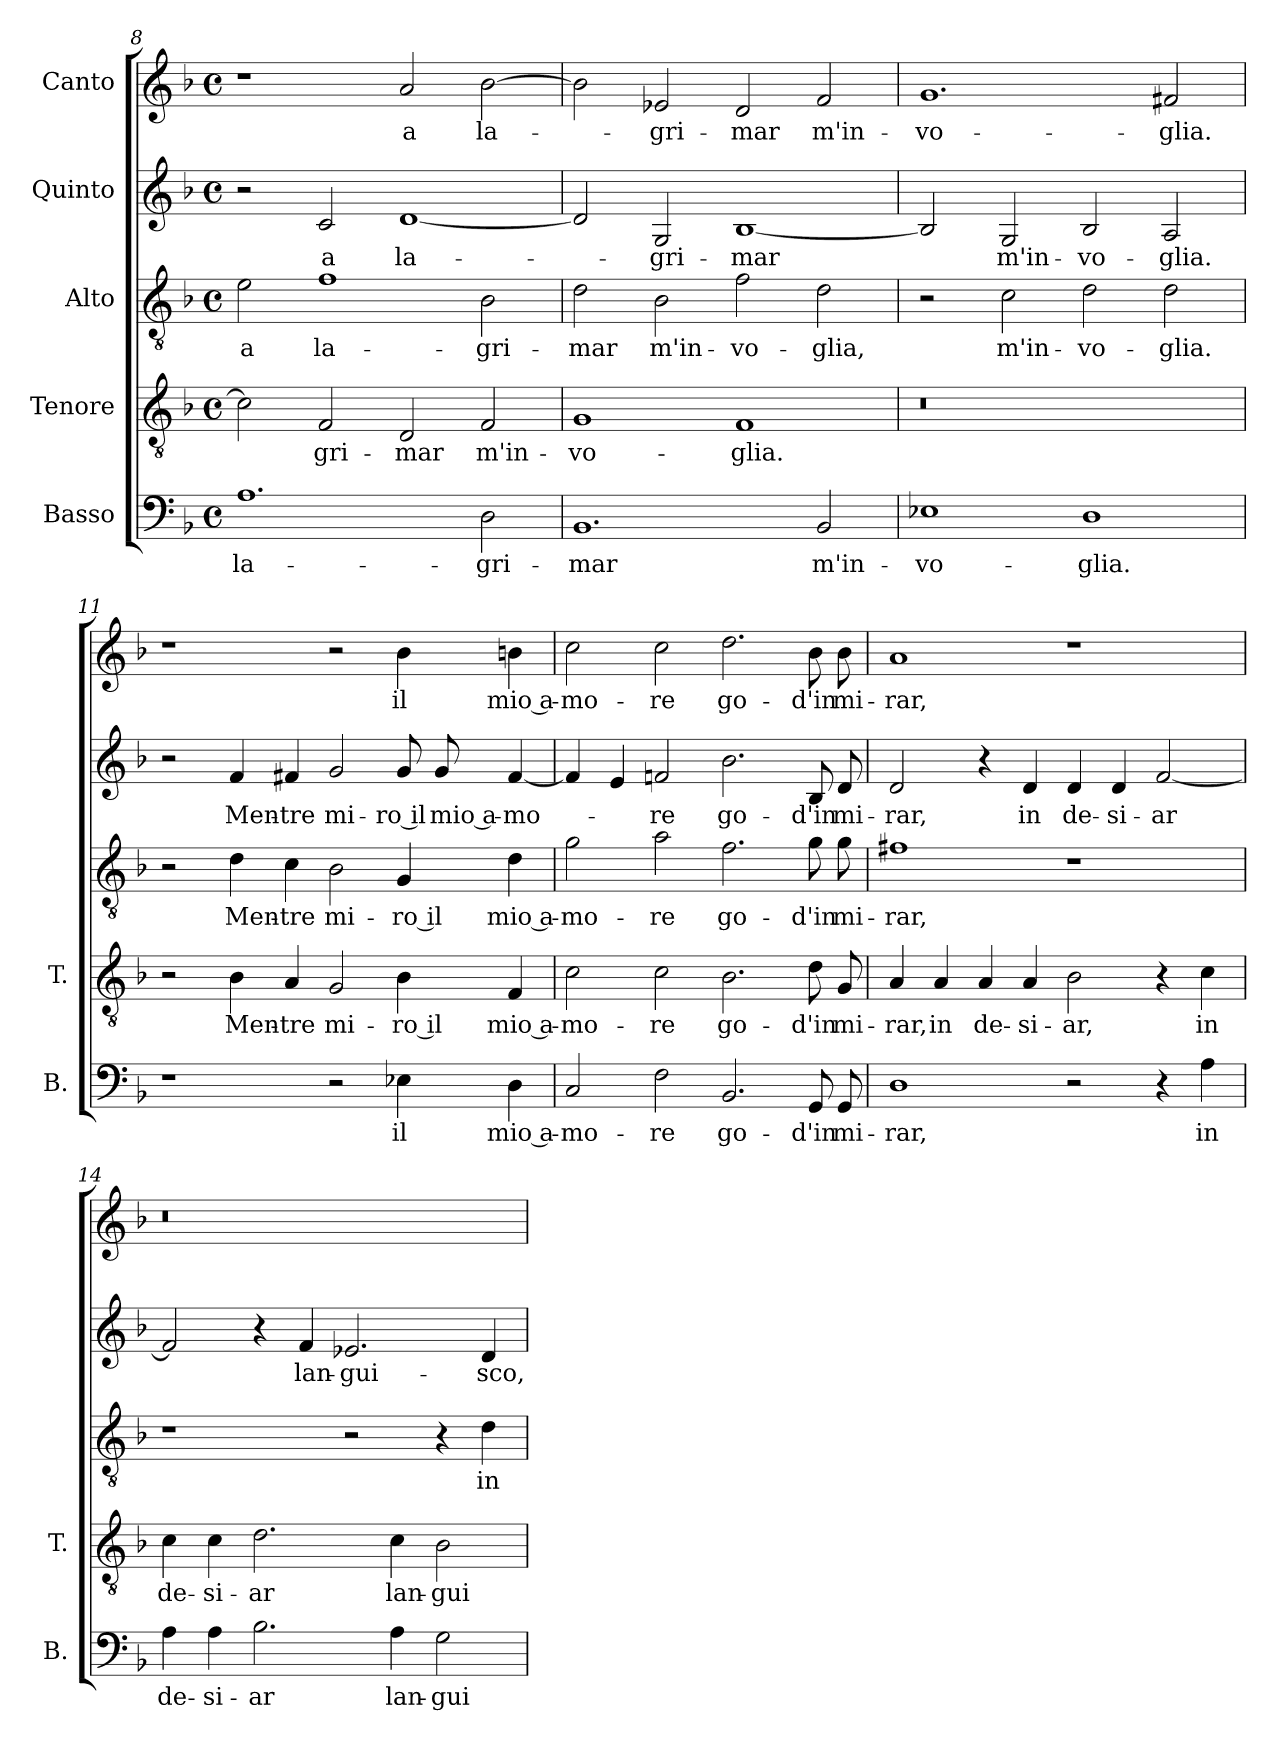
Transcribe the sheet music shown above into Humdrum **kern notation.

**kern	**text	**kern	**text	**kern	**text	**kern	**text	**kern	**text
*part5	*part5	*part4	*part4	*part3	*part3	*part2	*part2	*part1	*part1
*staff5	*staff5	*staff4	*staff4	*staff3	*staff3	*staff2	*staff2	*staff1	*staff1
*I"Basso	*	*I"Tenore	*	*I"Alto	*	*I"Quinto	*	*I"Canto	*
*I'B.	*	*I'T.	*	*	*	*	*	*	*
*clefF4	*	*clefGv2	*	*clefGv2	*	*clefG2	*	*clefG2	*
*k[b-]	*	*k[b-]	*	*k[b-]	*	*k[b-]	*	*k[b-]	*
*F:	*	*F:	*	*F:	*	*F:	*	*F:	*
*M4/4	*	*M4/4	*	*M4/4	*	*M4/4	*	*M4/4	*
*met(c)	*	*met(c)	*	*met(c)	*	*met(c)	*	*met(c)	*
=8	=8	=8	=8	=8	=8	=8	=8	=8	=8
1.A\	la-	2c\]	.	2e\	a	2r	.	1r	.
.	.	2F/	-gri-	1f\	la-	2c/	a	.	.
.	.	2D/	-mar	.	.	[1d/	la-	2a/	a
2D\	-gri-	2F/	m'in-	2B-\	-gri-	.	.	[2b-\	la-
=9	=9	=9	=9	=9	=9	=9	=9	=9	=9
1.BB-/	-mar	1G/	-vo-	2d\	-mar	2d/]	.	2b-\]	.
.	.	.	.	2B-\	m'in-	2G/	-gri-	2e-X/	-gri-
.	.	1F/	-glia.	2f\	-vo-	[1B-/	-mar	2d/	-mar
2BB-/	m'in-	.	.	2d\	-glia,	.	.	2f/	m'in-
=10	=10	=10	=10	=10	=10	=10	=10	=10	=10
!	!	!LO:N:vis=0	!	!	!	!	!	!	!
1E-X\	-vo-	1r	.	2r	.	2B-/]	.	1.g/	-vo-
.	.	.	.	2c\	m'in-	2G/	m'in-	.	.
1D\	-glia.	1ryy	.	2d\	-vo-	2B-/	-vo-	.	.
.	.	.	.	2d\	-glia.	2A/	-glia.	2f#X/	-glia.
=11	=11	=11	=11	=11	=11	=11	=11	=11	=11
1r	.	2r	.	2r	.	2r	.	1r	.
.	.	4B-\	Men-	4d\	Men-	4f/	Men-	.	.
.	.	4A/	-tre	4c\	-tre	4f#X/	-tre	.	.
2r	.	2G/	mi-	2B-\	mi-	2g/	mi-	2r	.
4E-X\	il	4B-\	-ro il	4G/	-ro il	8g/	-ro il	4b-\	il
.	.	.	.	.	.	8g/	mio a-	.	.
4D\	mio a-	4F/	mio a-	4d\	mio a-	[4f#/	-mo-	4bn\	mio a-
=12	=12	=12	=12	=12	=12	=12	=12	=12	=12
2C/	-mo-	2c\	-mo-	2g\	-mo-	4f#/]	.	2cc\	-mo-
.	.	.	.	.	.	4e/	.	.	.
2F\	-re	2c\	-re	2a\	-re	2f/	-re	2cc\	-re
2.BB-/	go-	2.B-\	go-	2.f\	go-	2.b-\	go-	2.dd\	go-
8GG/	-d'in	8d\	-d'in	8g\	-d'in	8B-/	-d'in	8b-\	-d'in
8GG/	mi-	8G/	mi-	8g\	mi-	8d/	mi-	8b-\	mi-
=13	=13	=13	=13	=13	=13	=13	=13	=13	=13
1D\	-rar,	4A/	-rar,	1f#X\	-rar,	2d/	-rar,	1a/	-rar,
.	.	4A/	in	.	.	.	.	.	.
.	.	4A/	de-	.	.	4r	.	.	.
.	.	4A/	-si-	.	.	4d/	in	.	.
2r	.	2B-\	-ar,	1r	.	4d/	de-	1r	.
.	.	.	.	.	.	4d/	-si-	.	.
4r	.	4r	.	.	.	[2f/	-ar	.	.
4A\	in	4c\	in	.	.	.	.	.	.
=14	=14	=14	=14	=14	=14	=14	=14	=14	=14
!	!	!	!	!	!	!	!	!LO:N:vis=0	!
4A\	de-	4c\	de-	1r	.	2f/]	.	1r	.
4A\	-si-	4c\	-si-	.	.	.	.	.	.
2.B-\	-ar	2.d\	-ar	.	.	4r	.	.	.
.	.	.	.	.	.	4f/	lan-	.	.
.	.	.	.	2r	.	2.e-X/	-gui-	1ryy	.
4A\	lan-	4c\	lan-	.	.	.	.	.	.
2G\	-gui-	2B-\	-gui-	4r	.	.	.	.	.
.	.	.	.	4d\	in	4d/	-sco,	.	.
=	=	=	=	=	=	=	=	=	=
*-	*-	*-	*-	*-	*-	*-	*-	*-	*-
